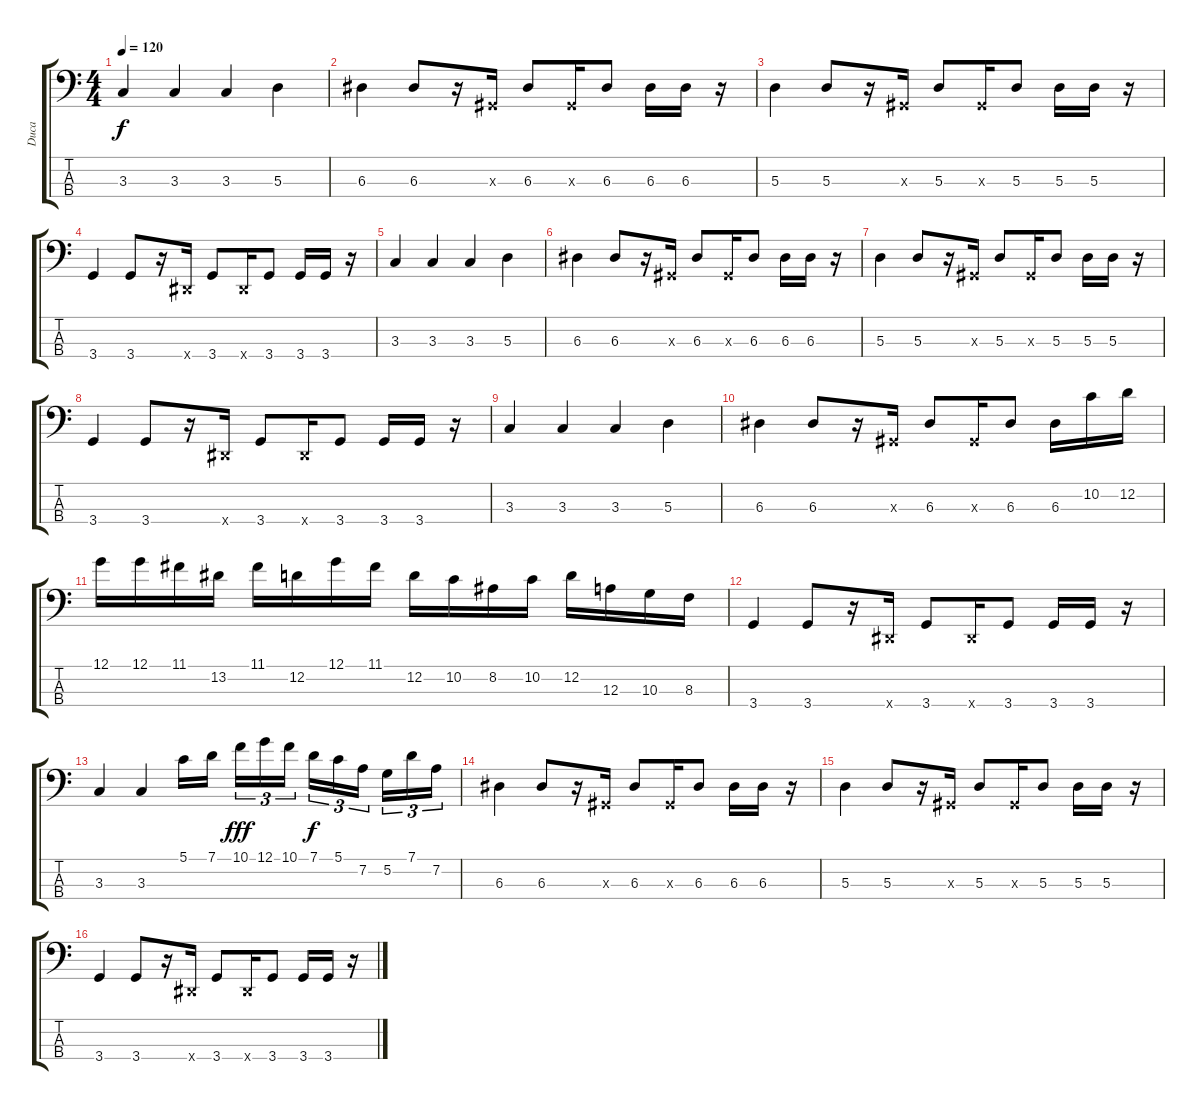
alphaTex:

\track ("Duca" "Duca") {instrument electricbassfinger}
\staff {score tabs}
\tuning (G2 D2 A1 E1) {hide}
\ts (4 4)
\tempo 120
\clef f4
\ks c
3.3.4{dy f} 3.3.4 3.3.4 5.3.4 |
6.3.4 6.3.8 r.16 -1.3{x}.16 6.3.8 -1.3{x}.16 6.3.8 6.3.16 6.3.16 r.16 |
5.3.4 5.3.8 r.16 -1.3{x}.16 5.3.8 -1.3{x}.16 5.3.8 5.3.16 5.3.16 r.16 |
3.4.4 3.4.8 r.16 -1.4{x}.16 3.4.8 -1.4{x}.16 3.4.8 3.4.16 3.4.16 r.16 |
3.3.4 3.3.4 3.3.4 5.3.4 |
6.3.4 6.3.8 r.16 -1.3{x}.16 6.3.8 -1.3{x}.16 6.3.8 6.3.16 6.3.16 r.16 |
5.3.4 5.3.8 r.16 -1.3{x}.16 5.3.8 -1.3{x}.16 5.3.8 5.3.16 5.3.16 r.16 |
3.4.4 3.4.8 r.16 -1.4{x}.16 3.4.8 -1.4{x}.16 3.4.8 3.4.16 3.4.16 r.16 |
3.3.4 3.3.4 3.3.4 5.3.4 |
6.3.4 6.3.8 r.16 -1.3{x}.16 6.3.8 -1.3{x}.16 6.3.8 6.3.16 10.2.16 12.2.16 |
12.1.16 12.1.16 11.1.16 13.2.16 11.1.16 12.2.16 12.1.16 11.1.16 12.2.16 10.2.16 8.2.16 10.2.16 12.2.16 12.3.16 10.3.16 8.3.16 |
3.4.4 3.4.8 r.16 -1.4{x}.16 3.4.8 -1.4{x}.16 3.4.8 3.4.16 3.4.16 r.16 |
3.3.4 3.3.4 5.1.16 7.1.16 10.1.16{tu (3 2) dy fff} 12.1.16{tu (3 2)} 10.1.16{tu (3 2)} 7.1.16{tu (3 2) dy f} 5.1.16{tu (3 2)} 7.2.16{tu (3 2)} 5.2.16{tu (3 2)} 7.1.16{tu (3 2)} 7.2.16{tu (3 2)} |
6.3.4 6.3.8 r.16 -1.3{x}.16 6.3.8 -1.3{x}.16 6.3.8 6.3.16 6.3.16 r.16 |
5.3.4 5.3.8 r.16 -1.3{x}.16 5.3.8 -1.3{x}.16 5.3.8 5.3.16 5.3.16 r.16 |
3.4.4 3.4.8 r.16 -1.4{x}.16 3.4.8 -1.4{x}.16 3.4.8 3.4.16 3.4.16 r.16
